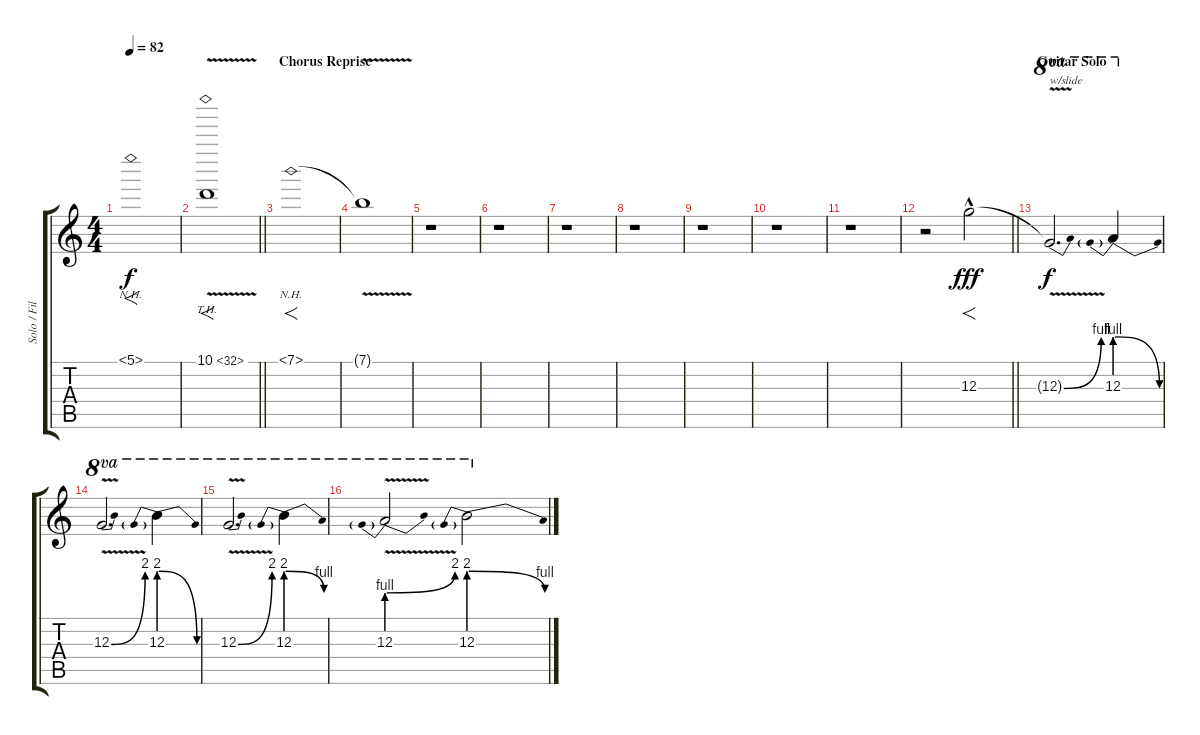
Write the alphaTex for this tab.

\track ("Solo / Fills" "Solo / Fil") {instrument overdrivenguitar}
\staff {score tabs}
\tuning (E4 B3 G3 D3 A2 E2) {hide}
\ts (4 4)
\tempo 82
\clef g2
\ks c
5.1{nh}.1{f dy f} |
\barLineRight lightlight
10.1{th 22 v}.1{f} |
\section ("" "Chorus Reprise")
7.1{nh}.1{f} |
7.1{v t}.1 |
r.1 |
r.1 |
r.1 |
r.1 |
r.1 |
r.1 |
r.1 |
\barLineRight lightlight
r.2 12.3{hac}.2{f dy fff} |
\section ("" "Guitar Solo")
12.3{be (bend 0 0 60 4) v t}.2{d ot 8va txt "w/slide" dy f} 12.3{be (prebendrelease 0 4 60 0)}.4{ot 8va} |
12.3{be (bend 0 0 60 8) v}.2{d ot 8va} 12.3{be (prebendrelease 0 8 60 0)}.4{ot 8va} |
12.3{be (bend 0 0 60 8) v}.2{d ot 8va} 12.3{be (prebendrelease 0 8 60 4)}.4{ot 8va} |
12.3{be (prebendbend 0 4 60 8) v}.2{ot 8va} 12.3{be (prebendrelease 0 8 60 4)}.2{ot 8va}
